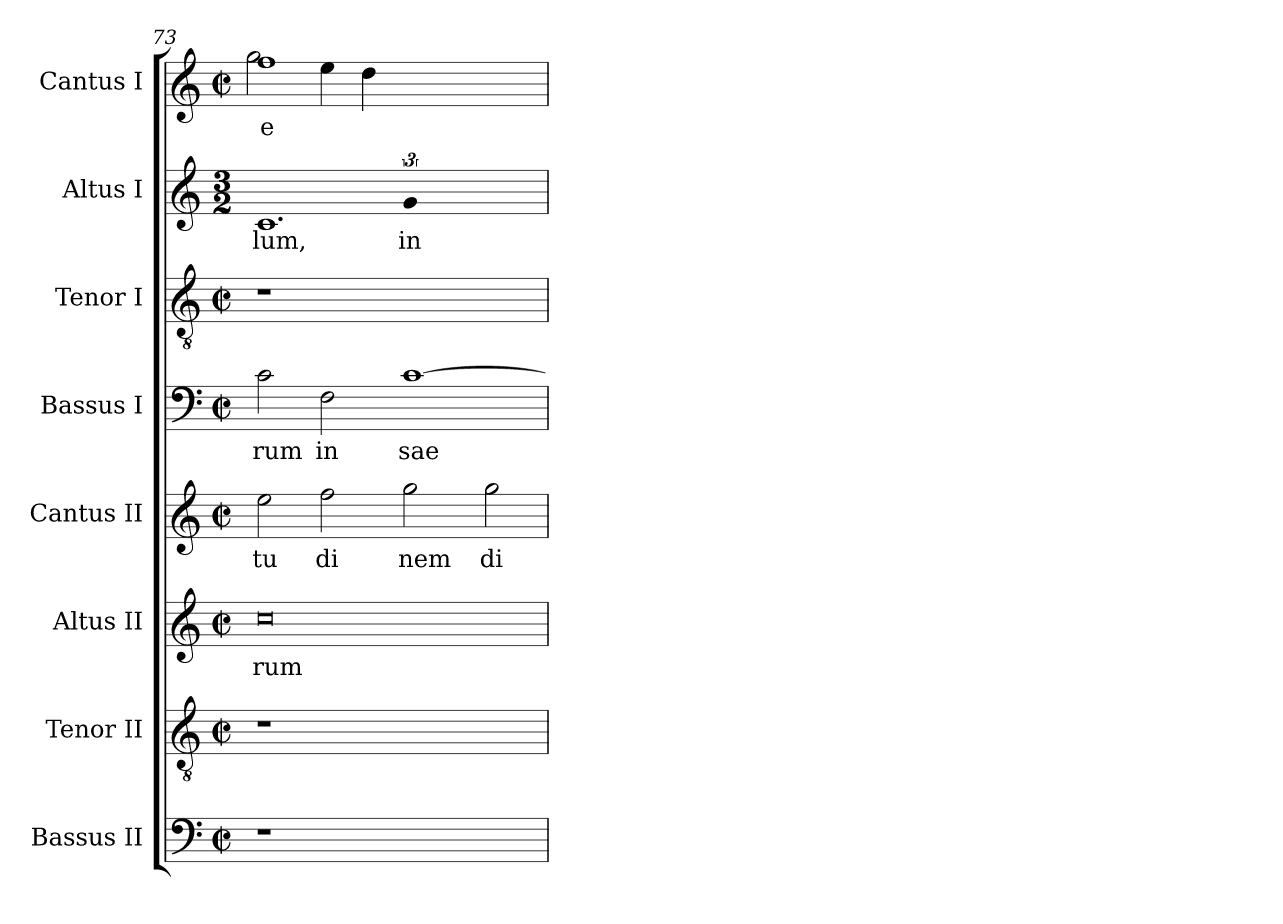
**kern	**kern	**kern	**text	**kern	**text	**kern	**text	**kern	**kern	**text	**kern	**text
*part8	*part7	*part6	*part6	*part5	*part5	*part4	*part4	*part3	*part2	*part2	*part1	*part1
*staff8	*staff7	*staff6	*staff6	*staff5	*staff5	*staff4	*staff4	*staff3	*staff2	*staff2	*staff1	*staff1
*I"Bassus II	*I"Tenor II	*I"Altus II	*	*I"Cantus II	*	*I"Bassus I	*	*I"Tenor I	*I"Altus I	*	*I"Cantus I	*
*clefF4	*clefGv2	*clefG2	*	*clefG2	*	*clefF4	*	*clefGv2	*clefG2	*	*clefG2	*
*M2/2	*M2/2	*M2/2	*	*M2/2	*	*M2/2	*	*M2/2	*M3/2	*	*M2/2	*
*met(c|)	*met(c|)	*met(c|)	*	*met(c|)	*	*met(c|)	*	*met(c|)	*	*	*met(c|)	*
=73	=73	=73	=73	=73	=73	=73	=73	=73	=73	=73	=73	=73
!	!	!LO:N:vis=0	!LO:LY:b:cj	!	!LO:LY:b:cj	!	!LO:LY:b:cj	!	!LO:N:vis=1.	!LO:LY:b:cj	!	!LO:LY:b:cj
*	*	*	*	*	*	*	*	*	*	*	*^	*
1r	1r	1cc	rum	2ee\	tu	2c\	rum	1r	1c	-lum,	1ff	2gg\	e
!	!	!	!	!	!LO:LY:b:cj	!	!LO:LY:b:cj	!	!	!	!	!	!
.	.	.	.	2ff\	di	2F\	in	.	.	.	.	4ee\	.
.	.	.	.	.	.	.	.	.	.	.	.	4dd\	.
!	!	!	!	!	!LO:LY:b:cj	!	!LO:LY:b:cj	!	!LO:N:vis=2	!LO:LY:b:cj	!	!	!
1ryy	1ryy	1ryy	.	2gg\	nem	[>1c	sae	1ryy	3g/	in	1ryy	1ryy	.
.	.	.	.	.	.	.	.	.	3%2ryy	.	.	.	.
!	!	!	!	!	!LO:LY:b:cj	!	!	!	!	!	!	!	!
.	.	.	.	2gg\	di	.	.	.	.	.	.	.	.
*	*	*	*	*	*	*	*	*	*	*	*v	*v	*
=	=	=	=	=	=	=	=	=	=	=	=	=
*-	*-	*-	*-	*-	*-	*-	*-	*-	*-	*-	*-	*-
